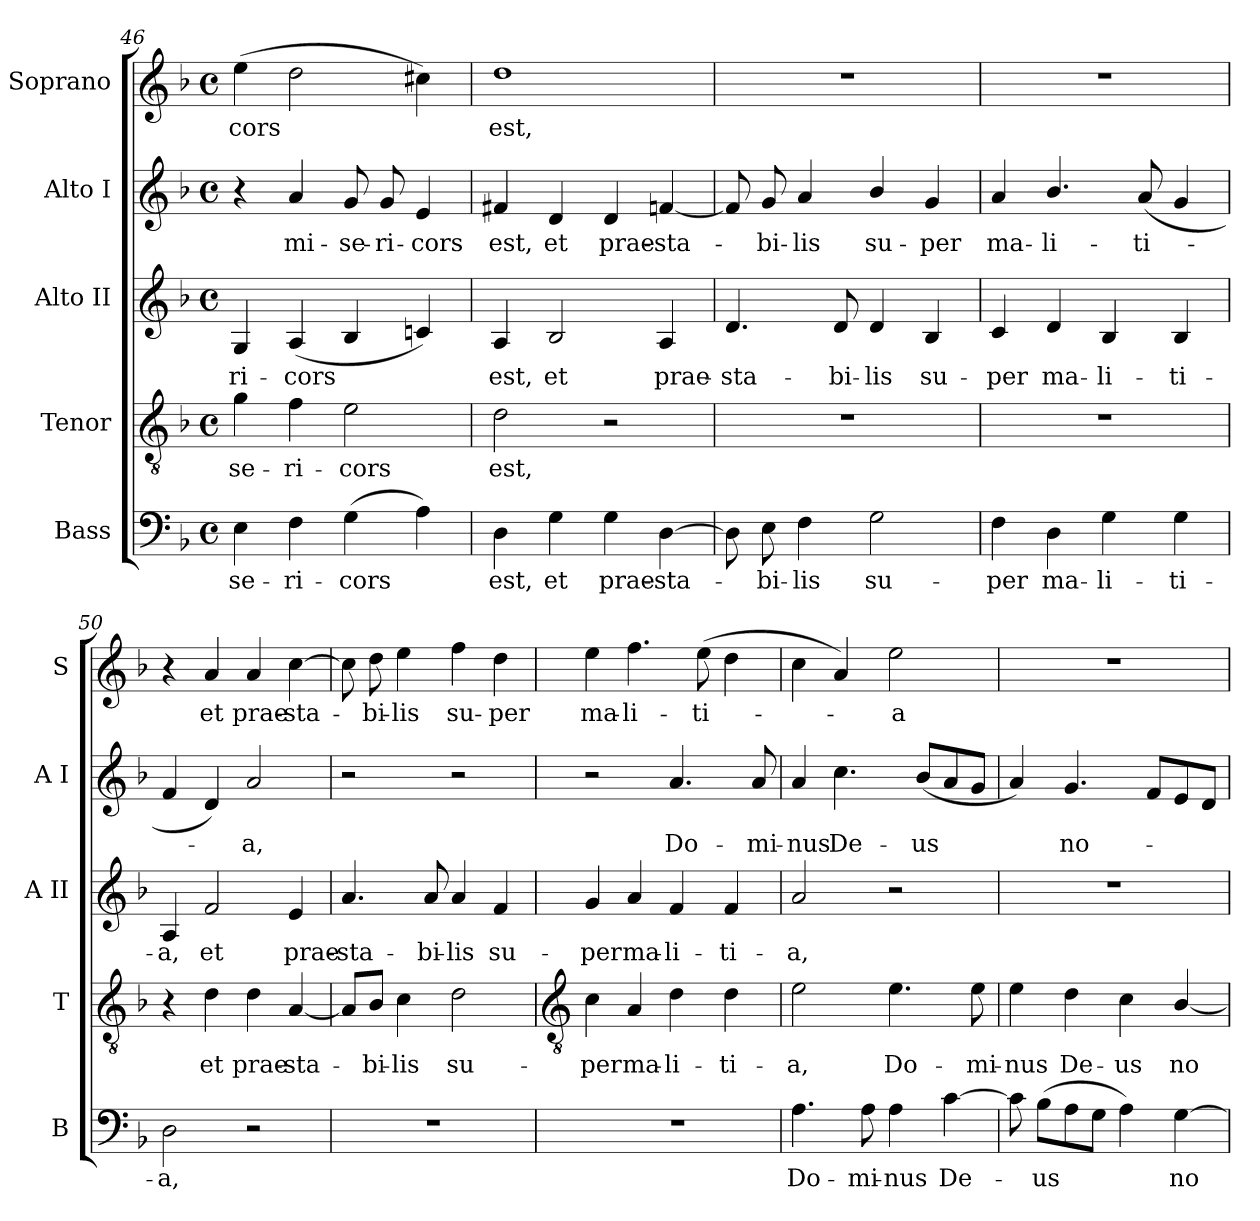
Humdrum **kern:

**kern	**text	**kern	**text	**kern	**text	**kern	**text	**kern	**text
*part5	*part5	*part4	*part4	*part3	*part3	*part2	*part2	*part1	*part1
*staff5	*staff5	*staff4	*staff4	*staff3	*staff3	*staff2	*staff2	*staff1	*staff1
*I"Bass	*	*I"Tenor	*	*I"Alto II	*	*I"Alto I	*	*I"Soprano	*
*I'B	*	*I'T	*	*I'A II	*	*I'A I	*	*I'S	*
!!LO:LB:g=z
*clefF4	*	*clefGv2	*	*clefG2	*	*clefG2	*	*clefG2	*
*k[b-]	*	*k[b-]	*	*k[b-]	*	*k[b-]	*	*k[b-]	*
*F:	*	*F:	*	*F:	*	*F:	*	*F:	*
*M4/4	*	*M4/4	*	*M4/4	*	*M4/4	*	*M4/4	*
*met(c)	*	*met(c)	*	*met(c)	*	*met(c)	*	*met(c)	*
=46	=46	=46	=46	=46	=46	=46	=46	=46	=46
!	!LO:LY:b	!	!LO:LY:b	!	!LO:LY:b	!	!	!	!LO:LY:b
4E	-se-	4g	-se-	4G	-ri-	4r	.	(>4ee	-cors
!	!LO:LY:b	!	!LO:LY:b	!	!LO:LY:b	!	!LO:LY:b	!	!
4F	-ri-	4f	-ri-	(<4A	-cors	4a	mi-	2dd	.
!	!LO:LY:b	!	!LO:LY:b	!	!	!	!LO:LY:b	!	!
(>4G	-cors	2e	-cors	4B-	.	8g	-se-	.	.
!	!	!	!	!	!	!	!LO:LY:b	!	!
.	.	.	.	.	.	8g	-ri-	.	.
!	!	!	!	!	!	!	!LO:LY:b	!	!
4A)	.	.	.	4cn)	.	4e	-cors	4cc#X)	.
=47	=47	=47	=47	=47	=47	=47	=47	=47	=47
!	!LO:LY:b	!	!LO:LY:b	!	!LO:LY:b	!	!LO:LY:b	!	!LO:LY:b
4D	est,	2d	est,	4A	est,	4f#X	est,	1dd	est,
!	!LO:LY:b	!	!	!	!LO:LY:b	!	!LO:LY:b	!	!
4G	et	.	.	2B-	et	4d	et	.	.
!	!LO:LY:b	!	!	!	!	!	!LO:LY:b	!	!
4G	prae-	2r	.	.	.	4d	prae-	.	.
!	!LO:LY:b	!	!	!	!LO:LY:b	!	!LO:LY:b	!	!
[4D	-sta-	.	.	4A	prae-	[4fn	-sta-	.	.
=48	=48	=48	=48	=48	=48	=48	=48	=48	=48
!	!	!	!	!	!LO:LY:b	!	!	!	!
8D]	.	1r	.	4.d	-sta-	8f]	.	1r	.
!	!LO:LY:b	!	!	!	!	!	!LO:LY:b	!	!
8E	bi-	.	.	.	.	8g	bi-	.	.
!	!LO:LY:b	!	!	!	!	!	!LO:LY:b	!	!
4F	-lis	.	.	.	.	4a	-lis	.	.
!	!	!	!	!	!LO:LY:b	!	!	!	!
.	.	.	.	8d	-bi-	.	.	.	.
!	!LO:LY:b	!	!	!	!LO:LY:b	!	!LO:LY:b	!	!
2G	su-	.	.	4d	-lis	4b-/	su-	.	.
!	!	!	!	!	!LO:LY:b	!	!LO:LY:b	!	!
.	.	.	.	4B-	su-	4g	-per	.	.
=49	=49	=49	=49	=49	=49	=49	=49	=49	=49
!	!LO:LY:b	!	!	!	!LO:LY:b	!	!LO:LY:b	!	!
4F	-per	1r	.	4c	-per	4a	ma-	1r	.
!	!LO:LY:b	!	!	!	!LO:LY:b	!	!LO:LY:b	!	!
4D	ma-	.	.	4d	ma-	4.b-/	-li-	.	.
!	!LO:LY:b	!	!	!	!LO:LY:b	!	!	!	!
4G	-li-	.	.	4B-	-li-	.	.	.	.
!	!	!	!	!	!	!	!LO:LY:b	!	!
.	.	.	.	.	.	(<8aL	-ti-	.	.
!	!LO:LY:b	!	!	!	!LO:LY:b	!	!	!	!
4G	-ti-	.	.	4B-	-ti-	4g	.	.	.
=50	=50	=50	=50	=50	=50	=50	=50	=50	=50
!	!LO:LY:b	!	!	!	!LO:LY:b	!	!	!	!
2D	-a,	4r	.	4A	-a,	4f	.	4r	.
!	!	!	!LO:LY:b	!	!LO:LY:b	!	!	!	!LO:LY:b
.	.	4d	et	2f	et	4d)	.	4a	et
!	!	!	!LO:LY:b	!	!	!	!LO:LY:b	!	!LO:LY:b
2r	.	4d	prae-	.	.	2a	a,	4a	prae-
!	!	!	!LO:LY:b	!	!LO:LY:b	!	!	!	!LO:LY:b
.	.	[4A	-sta-	4e	prae-	.	.	[4cc	-sta-
=51	=51	=51	=51	=51	=51	=51	=51	=51	=51
!	!	!	!	!	!LO:LY:b	!	!	!	!
1r	.	8A/L]	.	4.a	-sta-	2r	.	8cc]	.
!	!	!	!LO:LY:b	!	!	!	!	!	!LO:LY:b
.	.	8B-/J	bi-	.	.	.	.	8dd	bi-
!	!	!	!LO:LY:b	!	!	!	!	!	!LO:LY:b
.	.	4c	-lis	.	.	.	.	4ee	-lis
!	!	!	!	!	!LO:LY:b	!	!	!	!
.	.	.	.	8a	-bi-	.	.	.	.
!	!	!	!LO:LY:b	!	!LO:LY:b	!	!	!	!LO:LY:b
.	.	2d	su-	4a	-lis	2r	.	4ff	su-
!	!	!	!	!	!LO:LY:b	!	!	!	!LO:LY:b
.	.	.	.	4f	su-	.	.	4dd	-per
!!LO:LB:g=z
=52	=52	=52	=52	=52	=52	=52	=52	=52	=52
*	*	*clefGv2	*	*	*	*	*	*	*
!	!	!	!LO:LY:b	!	!LO:LY:b	!	!	!	!LO:LY:b
1r	.	4c	-per	4g	-per	2r	.	4ee	ma-
!	!	!	!LO:LY:b	!	!LO:LY:b	!	!	!	!LO:LY:b
.	.	4A	ma-	4a	ma-	.	.	4.ff	-li-
!	!	!	!LO:LY:b	!	!LO:LY:b	!	!LO:LY:b	!	!
.	.	4d	-li-	4f	-li-	4.a	Do-	.	.
!	!	!	!	!	!	!	!	!	!LO:LY:b
.	.	.	.	.	.	.	.	(>8eeL	-ti-
!	!	!	!LO:LY:b	!	!LO:LY:b	!	!	!	!
.	.	4d	-ti-	4f	-ti-	.	.	4dd	.
!	!	!	!	!	!	!	!LO:LY:b	!	!
.	.	.	.	.	.	8a	-mi-	.	.
=53	=53	=53	=53	=53	=53	=53	=53	=53	=53
!	!LO:LY:b	!	!LO:LY:b	!	!LO:LY:b	!	!LO:LY:b	!	!
4.A	Do-	2e	-a,	2a	-a,	4a	-nus	4cc	.
!	!	!	!	!	!	!	!LO:LY:b	!	!
.	.	.	.	.	.	4.cc	De-	4a)	.
!	!LO:LY:b	!	!	!	!	!	!	!	!
8A	-mi-	.	.	.	.	.	.	.	.
!	!LO:LY:b	!	!LO:LY:b	!	!	!	!	!	!LO:LY:b
4A	-nus	4.e	Do-	2r	.	.	.	2ee	a
!	!	!	!	!	!	!	!LO:LY:b	!	!
.	.	.	.	.	.	(<8b-L	-us	.	.
!	!LO:LY:b	!	!	!	!	!	!	!	!
[4c	De-	.	.	.	.	8a	.	.	.
!	!	!	!LO:LY:b	!	!	!	!	!	!
.	.	8e	-mi-	.	.	8gJ	.	.	.
=54	=54	=54	=54	=54	=54	=54	=54	=54	=54
!	!	!	!LO:LY:b	!	!	!	!	!	!
8c]	.	4e	-nus	1r	.	4a)	.	1r	.
!	!LO:LY:b	!	!	!	!	!	!	!	!
(>8B-L	us	.	.	.	.	.	.	.	.
!	!	!	!LO:LY:b	!	!	!	!LO:LY:b	!	!
8A	.	4d	De-	.	.	4.g	no-	.	.
8GJ	.	.	.	.	.	.	.	.	.
!	!	!	!LO:LY:b	!	!	!	!	!	!
4A)	.	4c	-us	.	.	.	.	.	.
.	.	.	.	.	.	8fL	.	.	.
!	!LO:LY:b	!	!LO:LY:b	!	!	!	!	!	!
[4G	no-	[4B-/	no-	.	.	8e	.	.	.
.	.	.	.	.	.	8dJ	.	.	.
=	=	=	=	=	=	=	=	=	=
*-	*-	*-	*-	*-	*-	*-	*-	*-	*-
